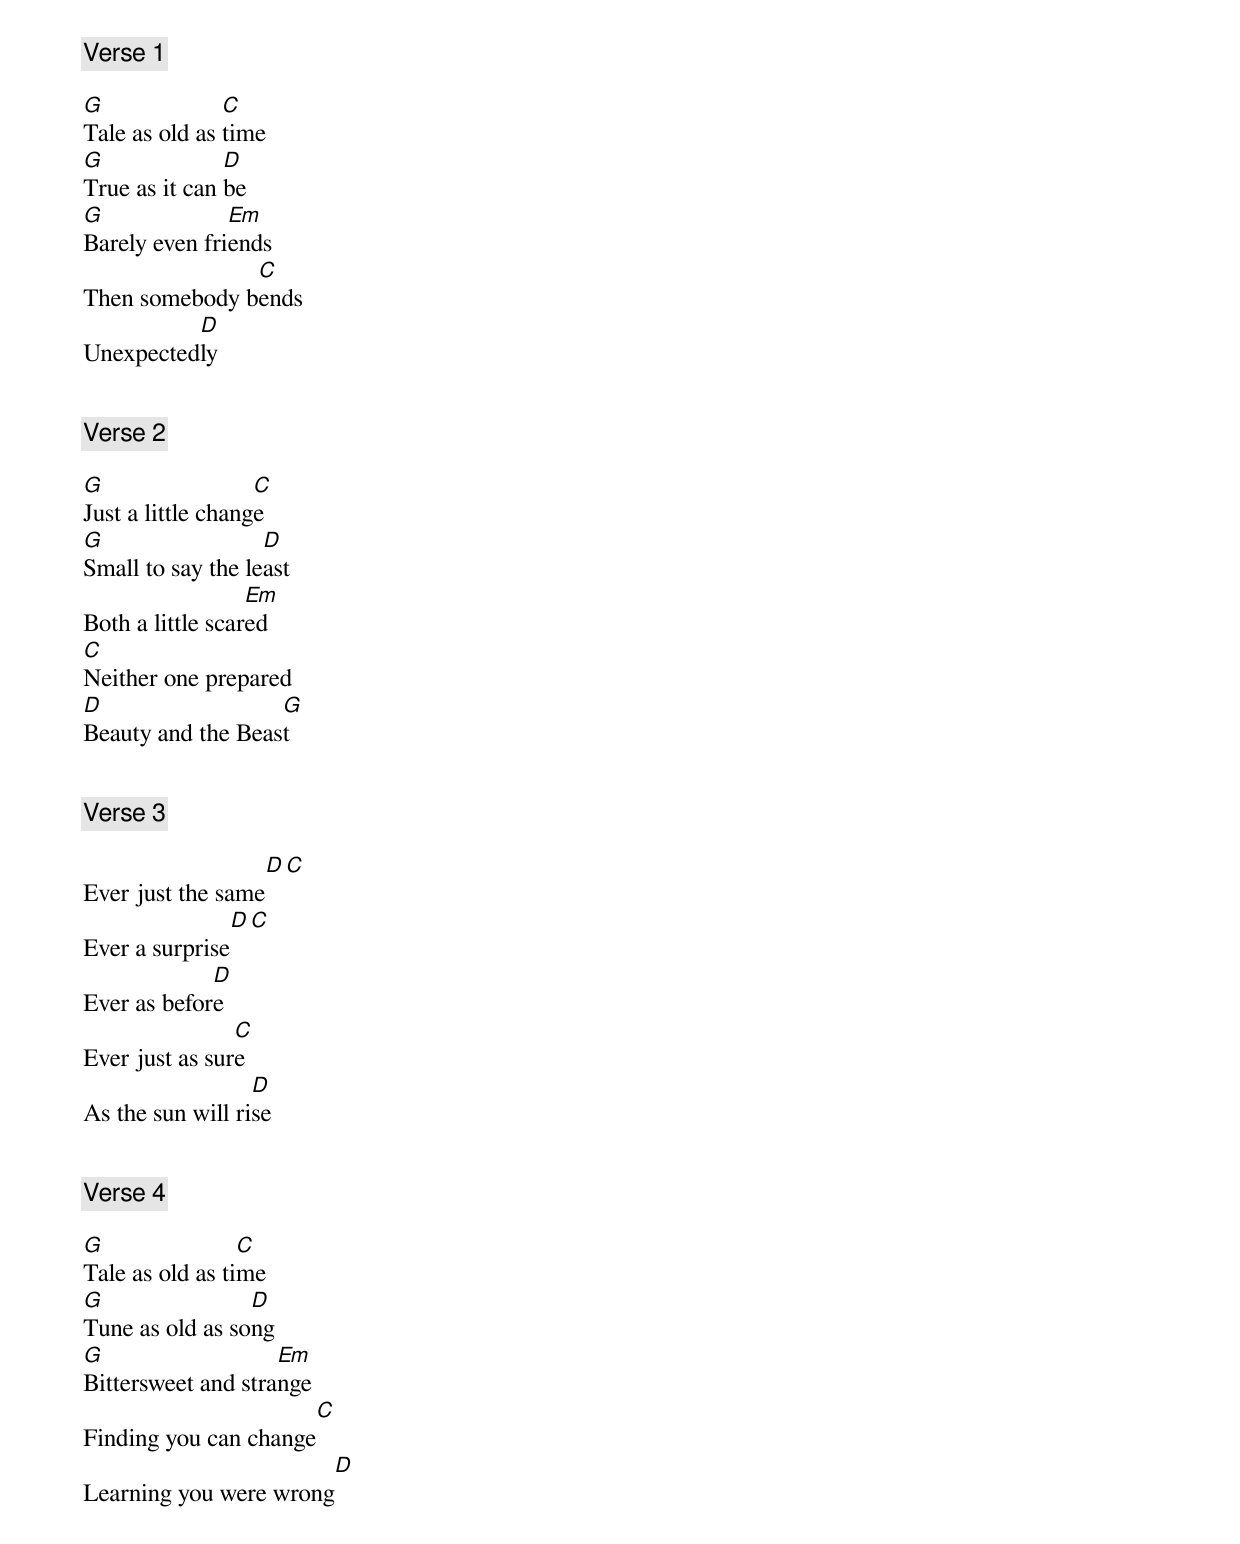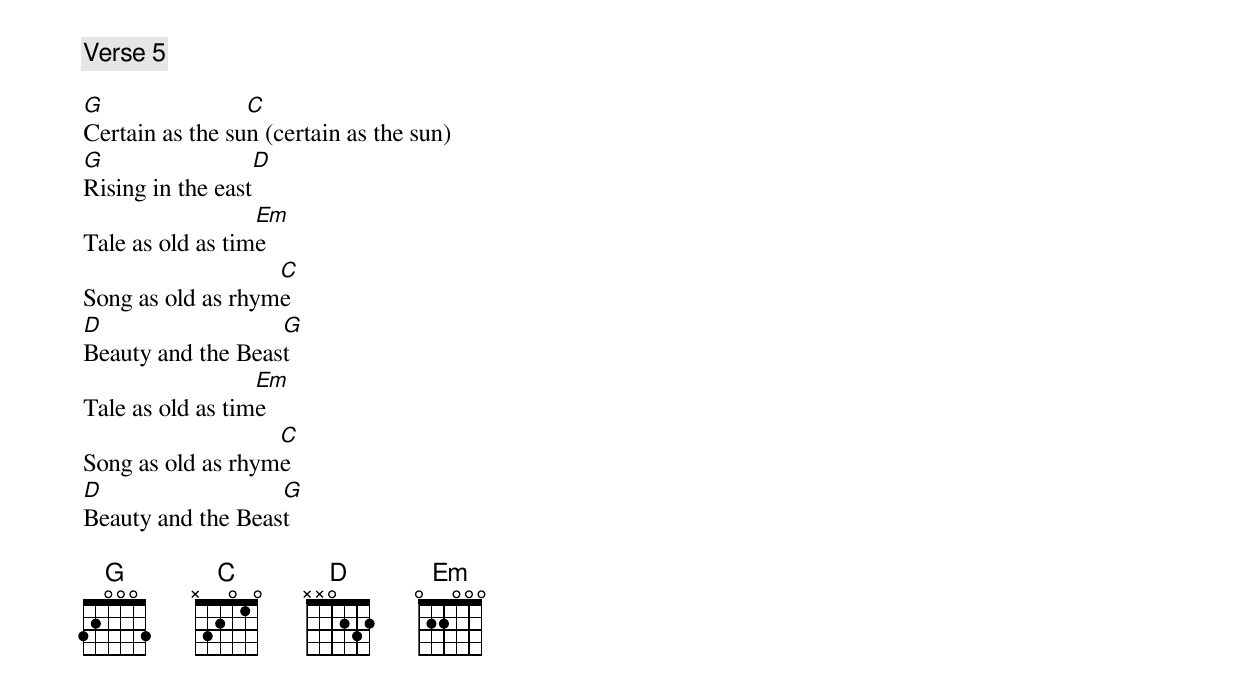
[Verse 1]

G              C
Tale as old as time
G              D
True as it can be
G              Em
Barely even friends
               C
Then somebody bends
          D
Unexpectedly


[Verse 2]

G                  C
Just a little change
G                  D
Small to say the least
                  Em
Both a little scared
C
Neither one prepared
D                  G
Beauty and the Beast


[Verse 3]

                   D       C
Ever just the same
                D        C
Ever a surprise
             D
Ever as before
                C
Ever just as sure
                  D
As the sun will rise


[Verse 4]

G                C
Tale as old as time
G                D
Tune as old as song
G                   Em
Bittersweet and strange
                      C
Finding you can change
                       D
Learning you were wrong


[Verse 5]

G                C
Certain as the sun (certain as the sun)
G                 D
Rising in the east
                  Em
Tale as old as time
                   C
Song as old as rhyme
D                  G
Beauty and the Beast
                  Em
Tale as old as time
                   C
Song as old as rhyme
D                  G
Beauty and the Beast

{% include music-notes.html %}
